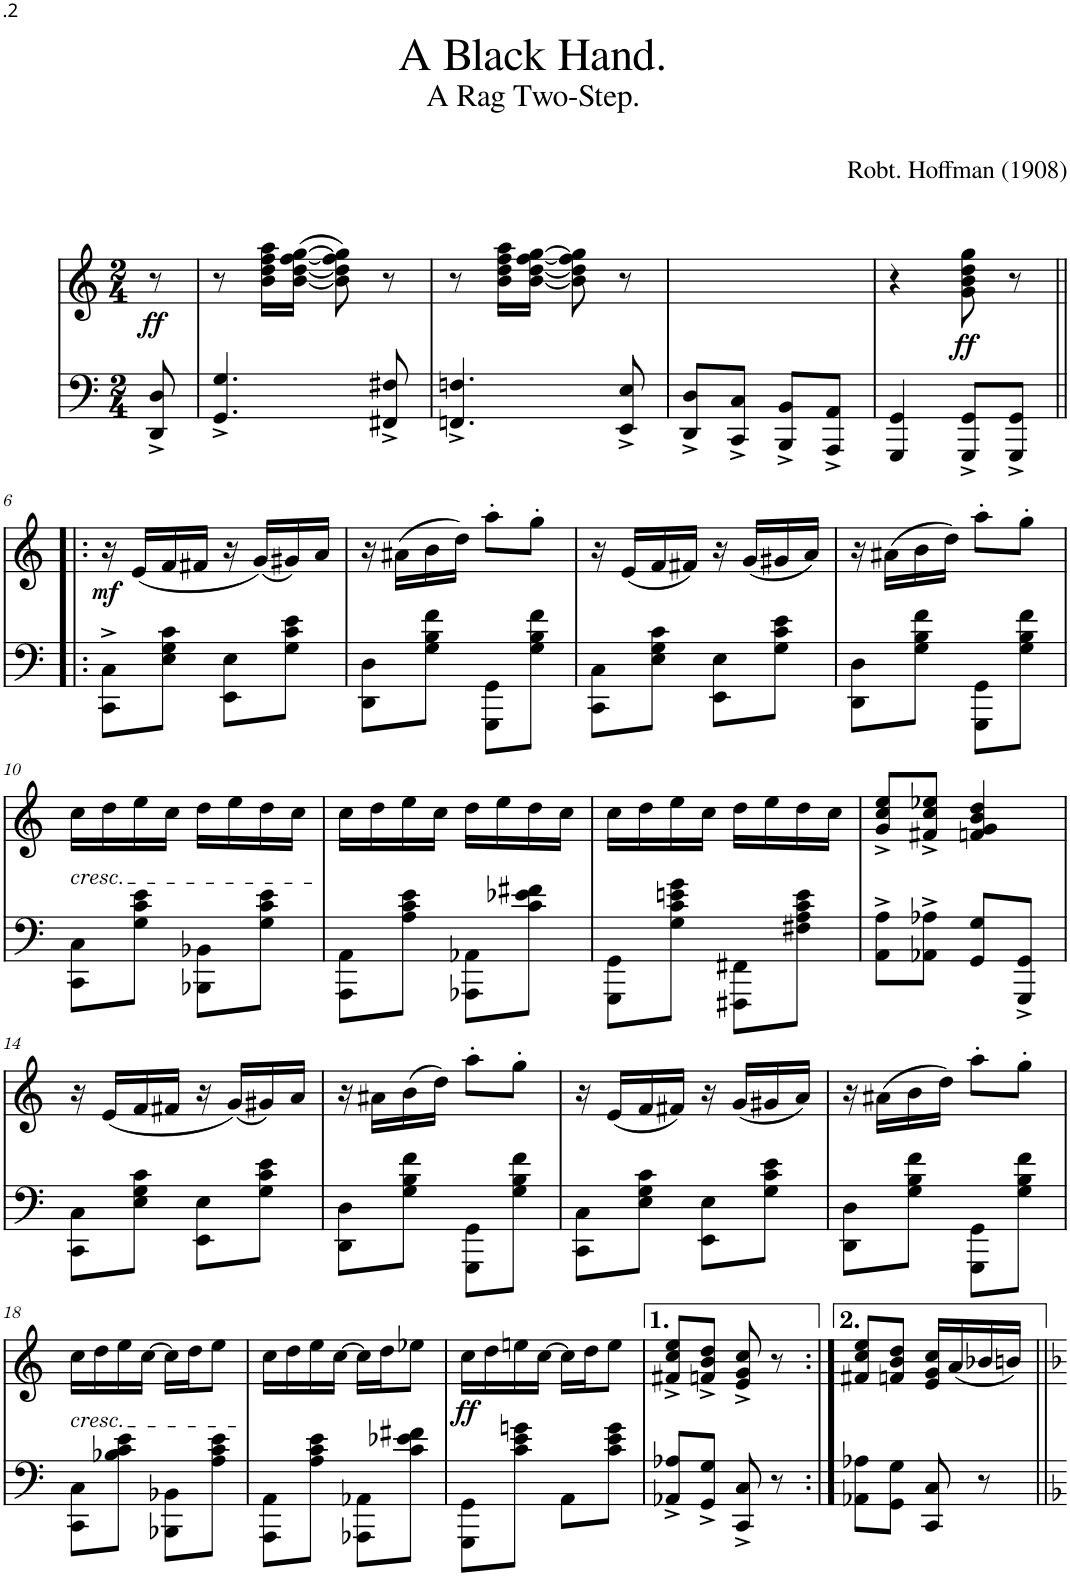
**kern	**kern	**dynam
*part2	*part1	*part1
*staff2	*staff1	*staff1
*I"Piano	*I"Piano	*
*I'Pno	*I'Pno	*
*clefF4	*clefG2	*
*k[]	*k[]	*
*M2/4	*M2/4	*
=1	=1	=1
!	!	!LO:DY:b
8DD/^ 8D/^	8r	ff
=2	=2	=2
4.GG/^ 4.G/^	8r	.
.	16b\ 16dd\ 16ff\ 16aa\LL	.
.	([16b\ [16dd\ [16ff\ [16gg\JJ	.
.	8b\] 8dd\] 8ff\] 8gg\])	.
8FF#X/^ 8F#X/^	8r	.
=3	=3	=3
4.FFn/^ 4.Fn/^	8r	.
.	16b\ 16dd\ 16ff\ 16aa\LL	.
.	[16b\ [16dd\ [16ff\ [16gg\JJ	.
.	8b\] 8dd\] 8ff\] 8gg\]	.
8EE/^ 8E/^	8r	.
=4	=4	=4
8DD/^ 8D/^L	2ryy	.
8CC/^ 8C/^J	.	.
8BBB/^ 8BB/^L	.	.
8AAA/^ 8AA/^J	.	.
=5	=5	=5
4GGG/ 4GG/	4r	.
!	!	!LO:DY:b
8GGG/^ 8GG/^L	8g\ 8b\ 8dd\ 8gg\	ff
8GGG/^ 8GG/^J	8r	.
!!LO:LB:g=z
=6!|:	=6!|:	=6!|:
!	!	!LO:DY:b
8CC\^ 8C\^L	16r	mf
.	(16e/LL	.
8E\ 8G\ 8c\J	16f/	.
.	16f#X/JJ	.
8EE\ 8E\L	16r	.
.	(16g/LL)	.
8G\ 8c\ 8e\J	16g#X/)	.
.	16a/JJ	.
=7	=7	=7
8DD\ 8D\L	16r	.
.	(16a#X\LL	.
8G\ 8B\ 8f\J	16b\	.
.	16dd\JJ)	.
8GGG\ 8GG\L	8aa'\L	.
8G\ 8B\ 8f\J	8gg'\J	.
=8	=8	=8
8CC\ 8C\L	16r	.
.	(16e/LL	.
8E\ 8G\ 8c\J	16f/	.
.	16f#X/JJ)	.
8EE\ 8E\L	16r	.
.	(16g/LL	.
8G\ 8c\ 8e\J	16g#X/	.
.	16a/JJ)	.
=9	=9	=9
8DD\ 8D\L	16r	.
.	(16a#X\LL	.
8G\ 8B\ 8f\J	16b\	.
.	16dd\JJ)	.
8GGG\ 8GG\L	8aa'\L	.
8G\ 8B\ 8f\J	8gg'\J	.
!!LO:LB:g=z
=10	=10	=10
!	!LO:TX:b:i:t=cresc.	!
8CC\ 8C\L	16cc\LL	.
.	16dd\	.
8G\ 8c\ 8e\J	16ee\	.
.	16cc\JJ	.
8BBB-X\ 8BB-X\L	16dd\LL	.
.	16ee\	.
8G\ 8c\ 8e\J	16dd\	.
.	16cc\JJ	.
=11	=11	=11
8AAA\ 8AA\L	16cc\LL	.
.	16dd\	.
8A\ 8c\ 8e\J	16ee\	.
.	16cc\JJ	.
8AAA-X\ 8AA-X\L	16dd\LL	.
.	16ee\	.
8c\ 8e-X\ 8f#X\J	16dd\	.
.	16cc\JJ	.
=12	=12	=12
8GGG\ 8GG\L	16cc\LL	.
.	16dd\	.
8G\ 8c\ 8en\ 8g\J	16ee\	.
.	16cc\JJ	.
8FFF#X\ 8FF#X\L	16dd\LL	.
.	16ee\	.
8F#X\ 8A\ 8c\ 8e\J	16dd\	.
.	16cc\JJ	.
=13	=13	=13
8AA\^ 8A\^L	8g/^ 8cc/^ 8ee/^L	.
8AA-X\^ 8A-X\^J	8f#X/^ 8cc/^ 8ee-X/^J	.
8GG/ 8G/L	4fn/ 4g/ 4b/ 4dd/	.
8GGG/^ 8GG/^J	.	.
!!LO:LB:g=z
=14	=14	=14
8CC\ 8C\L	16r	.
.	(16e/LL	.
8E\ 8G\ 8c\J	16f/	.
.	16f#X/JJ	.
8EE\ 8E\L	16r	.
.	(16g/LL)	.
8G\ 8c\ 8e\J	16g#X/)	.
.	16a/JJ	.
=15	=15	=15
8DD\ 8D\L	16r	.
.	16a#X\LL	.
8G\ 8B\ 8f\J	(16b\	.
.	16dd\JJ)	.
8GGG\ 8GG\L	8aa'\L	.
8G\ 8B\ 8f\J	8gg'\J	.
=16	=16	=16
8CC\ 8C\L	16r	.
.	(16e/LL	.
8E\ 8G\ 8c\J	16f/	.
.	16f#X/JJ)	.
8EE\ 8E\L	16r	.
.	(16g/LL	.
8G\ 8c\ 8e\J	16g#X/	.
.	16a/JJ)	.
=17	=17	=17
8DD\ 8D\L	16r	.
.	(16a#X\LL	.
8G\ 8B\ 8f\J	16b\	.
.	16dd\JJ)	.
8GGG\ 8GG\L	8aa'\L	.
8G\ 8B\ 8f\J	8gg'\J	.
!!LO:LB:g=z
=18	=18	=18
!	!LO:TX:b:i:t=cresc.	!
8CC\ 8C\L	16cc\LL	.
.	16dd\	.
8B-X\ 8c\ 8e\J	16ee\	.
.	[16cc\JJ	.
8BBB-X\ 8BB-X\L	16cc\LL]	.
.	16dd\J	.
8A\ 8c\ 8e\J	8ee\J	.
=19	=19	=19
8AAA\ 8AA\L	16cc\LL	.
.	16dd\	.
8A\ 8c\ 8e\J	16ee\	.
.	[16cc\JJ	.
8AAA-X\ 8AA-X\L	16cc\LL]	.
.	16dd\J	.
8c\ 8e-X\ 8f#X\J	8ee-X\J	.
=20	=20	=20
!	!	!LO:DY:b
8GGG\ 8GG\L	16cc\LL	ff
.	16dd\	.
8c\ 8e\ 8gn\J	16een\	.
.	[16cc\JJ	.
8AA\L	16cc\LL]	.
.	16dd\J	.
8c\ 8e\ 8g\J	8ee\J	.
=21	=21	=21
8AA-X/^ 8A-X/^L	8f#X/^ 8cc/^ 8ee/^L	.
8GG/^ 8G/^J	8fn/^ 8b/^ 8dd/^J	.
8CC/^ 8C/^	8e/^ 8g/^ 8cc/^	.
8r	8r	.
=22:|!	=22:|!	=22:|!
8AA-X\ 8A-X\L	8f#X/ 8cc/ 8ee/L	.
8GG\ 8G\J	8fn/ 8b/ 8dd/J	.
8CC/ 8C/	16e/ 16g/ 16cc/LL	.
.	(16a/	.
8r	16b-X/	.
.	16bn/JJ)	.
=||	=||	=||
*-	*-	*-
